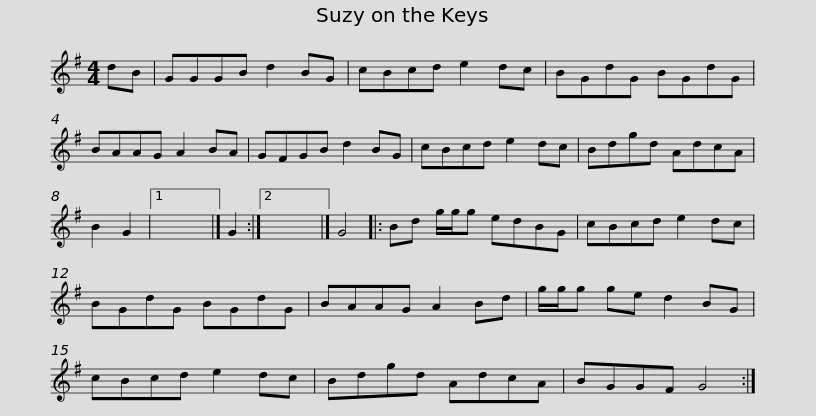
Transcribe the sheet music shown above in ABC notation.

X:1
L:1/8
M:4/4
I:linebreak $
K:G
V:1 treble
V:1
 dB | GGGB d2 BG | cBcd e2 dc | BGdG BGdG | BAAG A2 BA | %5
 GFGB d2 BG | cBcd e2 dc |$ Bdgd AdcA | B2 G2 |1 x8 |] %10
 G2 :|2 x8 |] G4 |: Bd g/g/g edBG | cBcd e2 dc | %15
 BGdG BGdG |$ BAAG A2 Bd | g/g/g ge d2 BG | cBcd e2 dc | Bdgd AdcA | %20
 BGGF G4 :| %21
